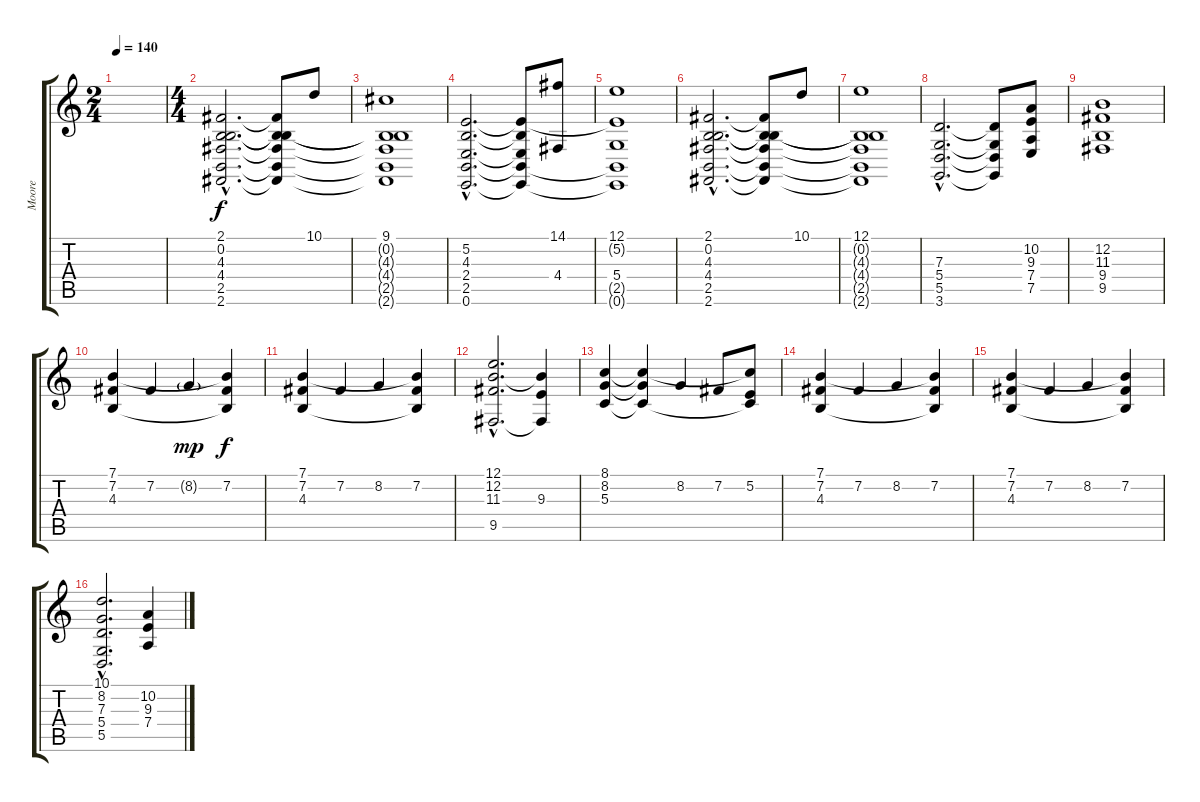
\track ("Moore" "Moore") {instrument stringensemble1}
\staff {score tabs}
\tuning (E4 B3 G3 D3 A2 E2) {hide}
\ts (2 4)
\tempo 140
\clef g2
\ks c
|
\ts (4 4)
(2.1{hac} 0.2{hac} 4.3{hac} 4.4{hac} 2.5{hac} 2.6{hac}).2{d} (2.1{t} 0.2{t} 4.3{t} 4.4{t} 2.5{t} 2.6{t}).8 10.1.8 |
(9.1 0.2{t} 4.3{t} 4.4{t} 2.5{t} 2.6{t}).1 |
(5.2{hac} 4.3{hac} 2.4{hac} 2.5{hac} 0.6{hac}).2{d} (5.2{t} 4.3{t} 2.4{t} 2.5{t} 0.6{t}).8 (14.1 4.4).8 |
(12.1 5.2{t} 5.4 2.5{t} 0.6{t}).1 |
(2.1{hac} 0.2{hac} 4.3{hac} 4.4{hac} 2.5{hac} 2.6{hac}).2{d} (2.1{t} 0.2{t} 4.3{t} 4.4{t} 2.5{t} 2.6{t}).8 10.1.8 |
(12.1 0.2{t} 4.3{t} 4.4{t} 2.5{t} 2.6{t}).1 |
(7.3{hac} 5.4{hac} 5.5{hac} 3.6{hac}).2{d} (7.3{t} 5.4{t} 5.5{t} 3.6{t}).8 (10.2 9.3 7.4 7.5).8 |
(12.2 11.3 9.4 9.5).1 |
(7.1 7.2 4.3).4 7.2.4 8.2{g}.4{dy mp} (7.1{t} 7.2 4.3{t}).4{dy f} |
(7.1 7.2 4.3).4 7.2.4 8.2.4 (7.1{t} 7.2 4.3{t}).4 |
(12.1{hac} 12.2{hac} 11.3{hac} 9.5{hac}).2{d} (12.2{t} 9.3 9.5{t}).4 |
(8.1 8.2 5.3).4 (8.1{t} 8.2{t} 5.3{t}).4 8.2.4 7.2.8 (8.1{t} 5.2 5.3{t}).8 |
(7.1 7.2 4.3).4 7.2.4 8.2.4 (7.1{t} 7.2 4.3{t}).4 |
(7.1 7.2 4.3).4 7.2.4 8.2.4 (7.1{t} 7.2 4.3{t}).4 |
(10.1{hac} 8.2{hac} 7.3{hac} 5.4{hac} 5.5{hac}).2{d} (10.2 9.3 7.4).4
